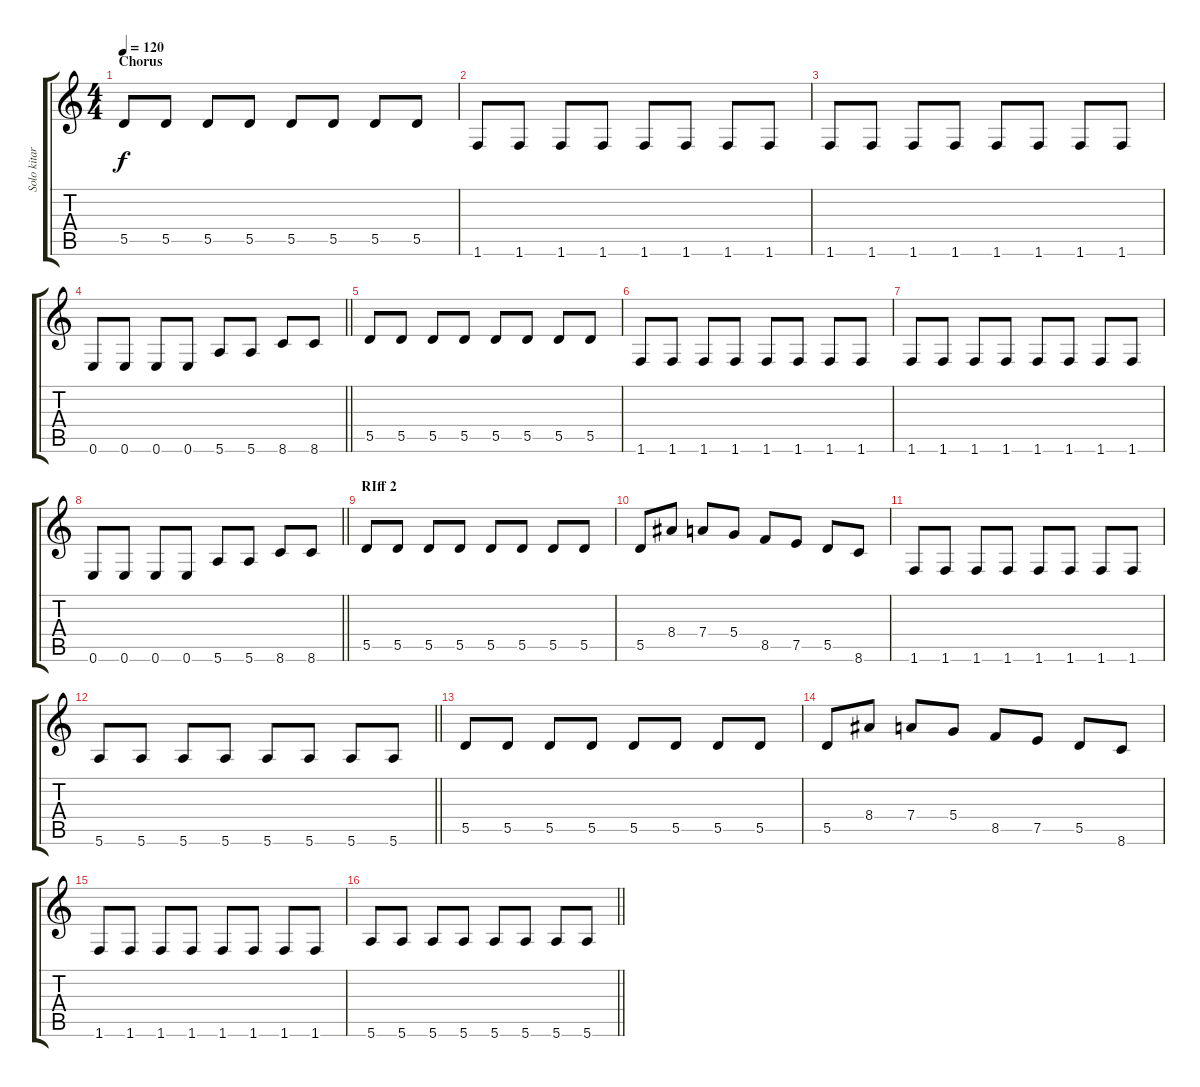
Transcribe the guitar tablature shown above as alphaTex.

\track ("Solo kitara" "Solo kitar") {instrument overdrivenguitar}
\staff {score tabs}
\tuning (E4 B3 G3 D3 A2 E2) {hide}
\ts (4 4)
\section ("" "Chorus")
\tempo 120
\clef g2
\ks c
5.5.8{dy f} 5.5.8 5.5.8 5.5.8 5.5.8 5.5.8 5.5.8 5.5.8 |
1.6.8 1.6.8 1.6.8 1.6.8 1.6.8 1.6.8 1.6.8 1.6.8 |
1.6.8 1.6.8 1.6.8 1.6.8 1.6.8 1.6.8 1.6.8 1.6.8 |
\barLineRight lightlight
0.6.8 0.6.8 0.6.8 0.6.8 5.6.8 5.6.8 8.6.8 8.6.8 |
5.5.8 5.5.8 5.5.8 5.5.8 5.5.8 5.5.8 5.5.8 5.5.8 |
1.6.8 1.6.8 1.6.8 1.6.8 1.6.8 1.6.8 1.6.8 1.6.8 |
1.6.8 1.6.8 1.6.8 1.6.8 1.6.8 1.6.8 1.6.8 1.6.8 |
\barLineRight lightlight
0.6.8 0.6.8 0.6.8 0.6.8 5.6.8 5.6.8 8.6.8 8.6.8 |
\section ("" "RIff 2")
5.5.8 5.5.8 5.5.8 5.5.8 5.5.8 5.5.8 5.5.8 5.5.8 |
5.5.8 8.4.8 7.4.8 5.4.8 8.5.8 7.5.8 5.5.8 8.6.8 |
1.6.8 1.6.8 1.6.8 1.6.8 1.6.8 1.6.8 1.6.8 1.6.8 |
\barLineRight lightlight
5.6.8 5.6.8 5.6.8 5.6.8 5.6.8 5.6.8 5.6.8 5.6.8 |
5.5.8 5.5.8 5.5.8 5.5.8 5.5.8 5.5.8 5.5.8 5.5.8 |
5.5.8 8.4.8 7.4.8 5.4.8 8.5.8 7.5.8 5.5.8 8.6.8 |
1.6.8 1.6.8 1.6.8 1.6.8 1.6.8 1.6.8 1.6.8 1.6.8 |
\barLineRight lightlight
5.6.8 5.6.8 5.6.8 5.6.8 5.6.8 5.6.8 5.6.8 5.6.8
